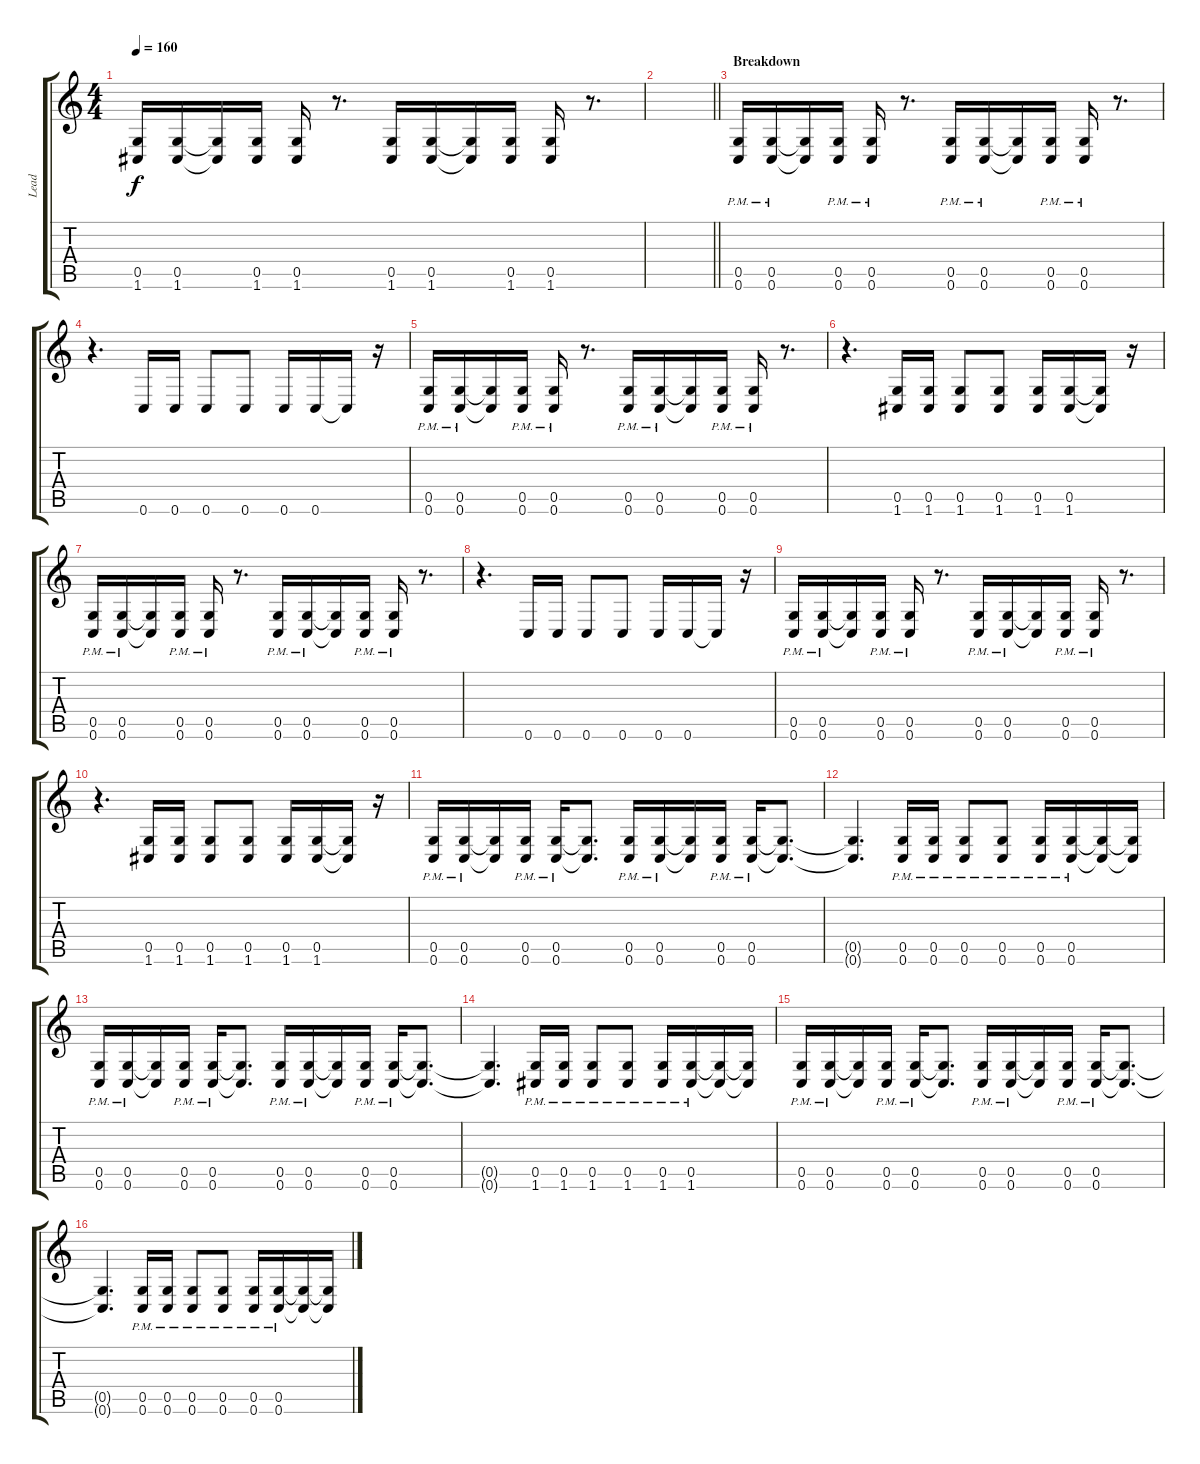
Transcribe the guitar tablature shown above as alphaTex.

\track ("Lead" "Lead") {instrument distortionguitar}
\staff {score tabs}
\tuning (D4 A3 F3 C3 G2 C2) {hide}
\ts (4 4)
\tempo 160
\clef g2
\ks c
(0.5 1.6).16{dy f} (0.5 1.6).16 (0.5{t} 1.6{t}).16 (0.5 1.6).16 (0.5 1.6).16 r.8{d} (0.5 1.6).16 (0.5 1.6).16 (0.5{t} 1.6{t}).16 (0.5 1.6).16 (0.5 1.6).16 r.8{d} |
\barLineRight lightlight
|
\section ("" "Breakdown")
(0.5{pm} 0.6{pm}).16 (0.5{pm} 0.6{pm}).16 (0.5{t} 0.6{t}).16 (0.5{pm} 0.6{pm}).16 (0.5{pm} 0.6{pm}).16 r.8{d} (0.5{pm} 0.6{pm}).16 (0.5{pm} 0.6{pm}).16 (0.5{t} 0.6{t}).16 (0.5{pm} 0.6{pm}).16 (0.5{pm} 0.6{pm}).16 r.8{d} |
r.4{d} 0.6.16 0.6.16 0.6.8 0.6.8 0.6.16 0.6.16 0.6{t}.16 r.16 |
(0.5{pm} 0.6{pm}).16 (0.5{pm} 0.6{pm}).16 (0.5{t} 0.6{t}).16 (0.5{pm} 0.6{pm}).16 (0.5{pm} 0.6{pm}).16 r.8{d} (0.5{pm} 0.6{pm}).16 (0.5{pm} 0.6{pm}).16 (0.5{t} 0.6{t}).16 (0.5{pm} 0.6{pm}).16 (0.5{pm} 0.6{pm}).16 r.8{d} |
r.4{d} (0.5 1.6).16 (0.5 1.6).16 (0.5 1.6).8 (0.5 1.6).8 (0.5 1.6).16 (0.5 1.6).16 (0.5{t} 1.6{t}).16 r.16 |
(0.5{pm} 0.6{pm}).16 (0.5{pm} 0.6{pm}).16 (0.5{t} 0.6{t}).16 (0.5{pm} 0.6{pm}).16 (0.5{pm} 0.6{pm}).16 r.8{d} (0.5{pm} 0.6{pm}).16 (0.5{pm} 0.6{pm}).16 (0.5{t} 0.6{t}).16 (0.5{pm} 0.6{pm}).16 (0.5{pm} 0.6{pm}).16 r.8{d} |
r.4{d} 0.6.16 0.6.16 0.6.8 0.6.8 0.6.16 0.6.16 0.6{t}.16 r.16 |
(0.5{pm} 0.6{pm}).16 (0.5{pm} 0.6{pm}).16 (0.5{t} 0.6{t}).16 (0.5{pm} 0.6{pm}).16 (0.5{pm} 0.6{pm}).16 r.8{d} (0.5{pm} 0.6{pm}).16 (0.5{pm} 0.6{pm}).16 (0.5{t} 0.6{t}).16 (0.5{pm} 0.6{pm}).16 (0.5{pm} 0.6{pm}).16 r.8{d} |
r.4{d} (0.5 1.6).16 (0.5 1.6).16 (0.5 1.6).8 (0.5 1.6).8 (0.5 1.6).16 (0.5 1.6).16 (0.5{t} 1.6{t}).16 r.16 |
(0.5{pm} 0.6{pm}).16 (0.5{pm} 0.6{pm}).16 (0.5{t} 0.6{t}).16 (0.5{pm} 0.6{pm}).16 (0.5{pm} 0.6{pm}).16 (0.5{t} 0.6{t}).8{d} (0.5{pm} 0.6{pm}).16 (0.5{pm} 0.6{pm}).16 (0.5{t} 0.6{t}).16 (0.5{pm} 0.6{pm}).16 (0.5{pm} 0.6{pm}).16 (0.5{t} 0.6{t}).8{d} |
(0.5{t} 0.6{t}).4{d} (0.5{pm} 0.6{pm}).16 (0.5{pm} 0.6{pm}).16 (0.5{pm} 0.6{pm}).8 (0.5{pm} 0.6{pm}).8 (0.5{pm} 0.6{pm}).16 (0.5{pm} 0.6{pm}).16 (0.5{t} 0.6{t}).16 (0.5{t} 0.6{t}).16 |
(0.5{pm} 0.6{pm}).16 (0.5{pm} 0.6{pm}).16 (0.5{t} 0.6{t}).16 (0.5{pm} 0.6{pm}).16 (0.5{pm} 0.6{pm}).16 (0.5{t} 0.6{t}).8{d} (0.5{pm} 0.6{pm}).16 (0.5{pm} 0.6{pm}).16 (0.5{t} 0.6{t}).16 (0.5{pm} 0.6{pm}).16 (0.5{pm} 0.6{pm}).16 (0.5{t} 0.6{t}).8{d} |
(0.5{t} 0.6{t}).4{d} (0.5{pm} 1.6{pm}).16 (0.5{pm} 1.6{pm}).16 (0.5{pm} 1.6{pm}).8 (0.5{pm} 1.6{pm}).8 (0.5{pm} 1.6{pm}).16 (0.5{pm} 1.6{pm}).16 (0.5{t} 1.6{t}).16 (0.5{t} 1.6{t}).16 |
(0.5{pm} 0.6{pm}).16 (0.5{pm} 0.6{pm}).16 (0.5{t} 0.6{t}).16 (0.5{pm} 0.6{pm}).16 (0.5{pm} 0.6{pm}).16 (0.5{t} 0.6{t}).8{d} (0.5{pm} 0.6{pm}).16 (0.5{pm} 0.6{pm}).16 (0.5{t} 0.6{t}).16 (0.5{pm} 0.6{pm}).16 (0.5{pm} 0.6{pm}).16 (0.5{t} 0.6{t}).8{d} |
(0.5{t} 0.6{t}).4{d} (0.5{pm} 0.6{pm}).16 (0.5{pm} 0.6{pm}).16 (0.5{pm} 0.6{pm}).8 (0.5{pm} 0.6{pm}).8 (0.5{pm} 0.6{pm}).16 (0.5{pm} 0.6{pm}).16 (0.5{t} 0.6{t}).16 (0.5{t} 0.6{t}).16
